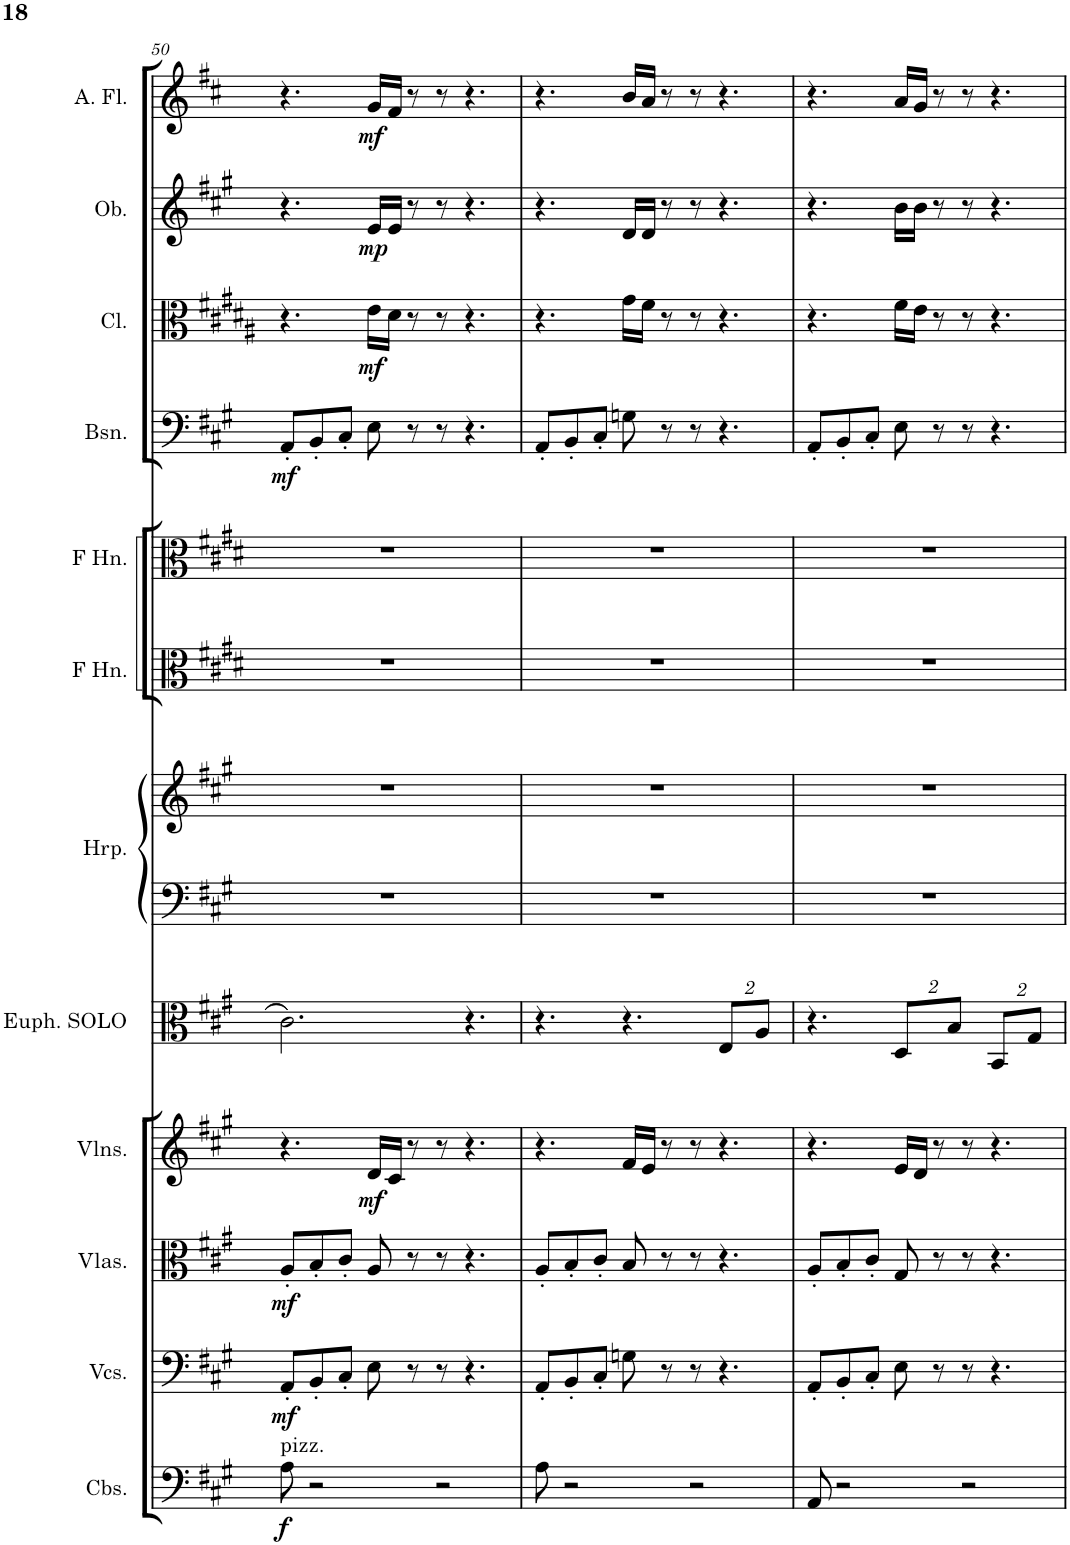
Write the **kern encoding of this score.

**kern	**dynam	**kern	**dynam	**kern	**dynam	**kern	**dynam	**kern	**kern	**kern	**kern	**kern	**kern	**dynam	**kern	**dynam	**kern	**dynam	**kern	**dynam
*part12	*part12	*part11	*part11	*part10	*part10	*part9	*part9	*part8	*part7	*part7	*part6	*part5	*part4	*part4	*part3	*part3	*part2	*part2	*part1	*part1
*staff13	*staff13	*staff12	*staff12	*staff11	*staff11	*staff10	*staff10	*staff9	*staff8	*staff7	*staff6	*staff5	*staff4	*staff4	*staff3	*staff3	*staff2	*staff2	*staff1	*staff1
*I"Contrabasses	*	*I"Violoncellos	*	*I"Violas	*	*I"Violins	*	*I"Euphonium SOLO	*I"Harp	*	*I"Horn in F	*I"Horn in F	*I"Bassoon	*	*I"Clarinet	*	*I"Oboe	*	*I"Alto Flute	*
*I'Cbs.	*	*I'Vcs.	*	*I'Vlas.	*	*I'Vlns.	*	*I'Euph. SOLO	*I'Hrp.	*	*	*	*I'Bsn.	*	*I'Cl.	*	*I'Ob.	*	*I'A. Fl.	*
!!LO:PB:g=z
*clefF4	*	*clefF4	*	*clefC3	*	*clefG2	*	*clefC3	*clefF4	*clefG2	*clefC3	*clefC3	*clefF4	*	*clefC3	*	*clefG2	*	*clefG2	*
*Trd7c12	*	*	*	*	*	*	*	*	*	*	*Trd4c7	*Trd4c7	*	*	*Trd1c2	*	*	*	*Trd3c5	*
*k[f#c#g#]	*	*k[f#c#g#]	*	*k[f#c#g#]	*	*k[f#c#g#]	*	*k[f#c#g#]	*k[f#c#g#]	*k[f#c#g#]	*k[f#c#g#d#]	*k[f#c#g#d#]	*k[f#c#g#]	*	*k[f#c#g#d#a#]	*	*k[f#c#g#]	*	*k[f#c#]	*
*M9/8	*	*M9/8	*	*M9/8	*	*M9/8	*	*M9/8	*M9/8	*M9/8	*M9/8	*M9/8	*M9/8	*	*M9/8	*	*M9/8	*	*M9/8	*
=50	=50	=50	=50	=50	=50	=50	=50	=50	=50	=50	=50	=50	=50	=50	=50	=50	=50	=50	=50	=50
!LO:TX:a:t=pizz.	!	!	!	!	!	!	!	!	!	!	!	!	!	!	!	!	!	!	!	!
!	!LO:DY:b	!	!LO:DY:b	!	!LO:DY:b	!	!	!	!	!	!	!	!	!LO:DY:b	!	!	!	!	!	!
8A\	f	8AA'/L	mf	8A'/L	mf	4.r	.	2.c#\	8%9r	8%9r	8%9r	8%9r	8AA'/L	mf	4.r	.	4.r	.	4.r	.
2r	.	8BB'/	.	8B'/	.	.	.	.	.	.	.	.	8BB'/	.	.	.	.	.	.	.
.	.	8C#'/J	.	8c#'/J	.	.	.	.	.	.	.	.	8C#'/J	.	.	.	.	.	.	.
!	!	!	!	!	!	!	!LO:DY:b	!	!	!	!	!	!	!	!	!LO:DY:b	!	!LO:DY:b	!	!LO:DY:b
.	.	8E\	.	8A/	.	16d/LL	mf	.	.	.	.	.	8E\	.	16e\LL	mf	16e/LL	mp	16g/LL	mf
.	.	.	.	.	.	16c#/JJ	.	.	.	.	.	.	.	.	16d#\JJ	.	16e/JJ	.	16f#/JJ	.
.	.	8r	.	8r	.	8r	.	.	.	.	.	.	8r	.	8r	.	8r	.	8r	.
2r	.	8r	.	8r	.	8r	.	.	.	.	.	.	8r	.	8r	.	8r	.	8r	.
.	.	4.r	.	4.r	.	4.r	.	4.r	.	.	.	.	4.r	.	4.r	.	4.r	.	4.r	.
=51	=51	=51	=51	=51	=51	=51	=51	=51	=51	=51	=51	=51	=51	=51	=51	=51	=51	=51	=51	=51
8A\	.	8AA'/L	.	8A'/L	.	4.r	.	4.r	8%9r	8%9r	8%9r	8%9r	8AA'/L	.	4.r	.	4.r	.	4.r	.
2r	.	8BB'/	.	8B'/	.	.	.	.	.	.	.	.	8BB'/	.	.	.	.	.	.	.
.	.	8C#'/J	.	8c#'/J	.	.	.	.	.	.	.	.	8C#'/J	.	.	.	.	.	.	.
.	.	8Gn\	.	8B/	.	16f#/LL	.	4.r	.	.	.	.	8Gn\	.	16g#\LL	.	16d/LL	.	16b/LL	.
.	.	.	.	.	.	16e/JJ	.	.	.	.	.	.	.	.	16f#\JJ	.	16d/JJ	.	16a/JJ	.
.	.	8r	.	8r	.	8r	.	.	.	.	.	.	8r	.	8r	.	8r	.	8r	.
2r	.	8r	.	8r	.	8r	.	.	.	.	.	.	8r	.	8r	.	8r	.	8r	.
*	*	*	*	*	*	*	*	*Xbrackettup	*	*	*	*	*	*	*	*	*	*	*	*
.	.	4.r	.	4.r	.	4.r	.	16%3E/L	.	.	.	.	4.r	.	4.r	.	4.r	.	4.r	.
.	.	.	.	.	.	.	.	16%3A/J	.	.	.	.	.	.	.	.	.	.	.	.
=52	=52	=52	=52	=52	=52	=52	=52	=52	=52	=52	=52	=52	=52	=52	=52	=52	=52	=52	=52	=52
8AA/	.	8AA'/L	.	8A'/L	.	4.r	.	4.r	8%9r	8%9r	8%9r	8%9r	8AA'/L	.	4.r	.	4.r	.	4.r	.
2r	.	8BB'/	.	8B'/	.	.	.	.	.	.	.	.	8BB'/	.	.	.	.	.	.	.
.	.	8C#'/J	.	8c#'/J	.	.	.	.	.	.	.	.	8C#'/J	.	.	.	.	.	.	.
.	.	8E\	.	8G#/	.	16e/LL	.	16%3D/L	.	.	.	.	8E\	.	16f#\LL	.	16b\LL	.	16a/LL	.
.	.	.	.	.	.	16d/JJ	.	.	.	.	.	.	.	.	16e\JJ	.	16b\JJ	.	16g/JJ	.
.	.	8r	.	8r	.	8r	.	.	.	.	.	.	8r	.	8r	.	8r	.	8r	.
.	.	.	.	.	.	.	.	16%3B/J	.	.	.	.	.	.	.	.	.	.	.	.
2r	.	8r	.	8r	.	8r	.	.	.	.	.	.	8r	.	8r	.	8r	.	8r	.
.	.	4.r	.	4.r	.	4.r	.	16%3BB/L	.	.	.	.	4.r	.	4.r	.	4.r	.	4.r	.
.	.	.	.	.	.	.	.	16%3G#/J	.	.	.	.	.	.	.	.	.	.	.	.
=	=	=	=	=	=	=	=	=	=	=	=	=	=	=	=	=	=	=	=	=
*-	*-	*-	*-	*-	*-	*-	*-	*-	*-	*-	*-	*-	*-	*-	*-	*-	*-	*-	*-	*-
